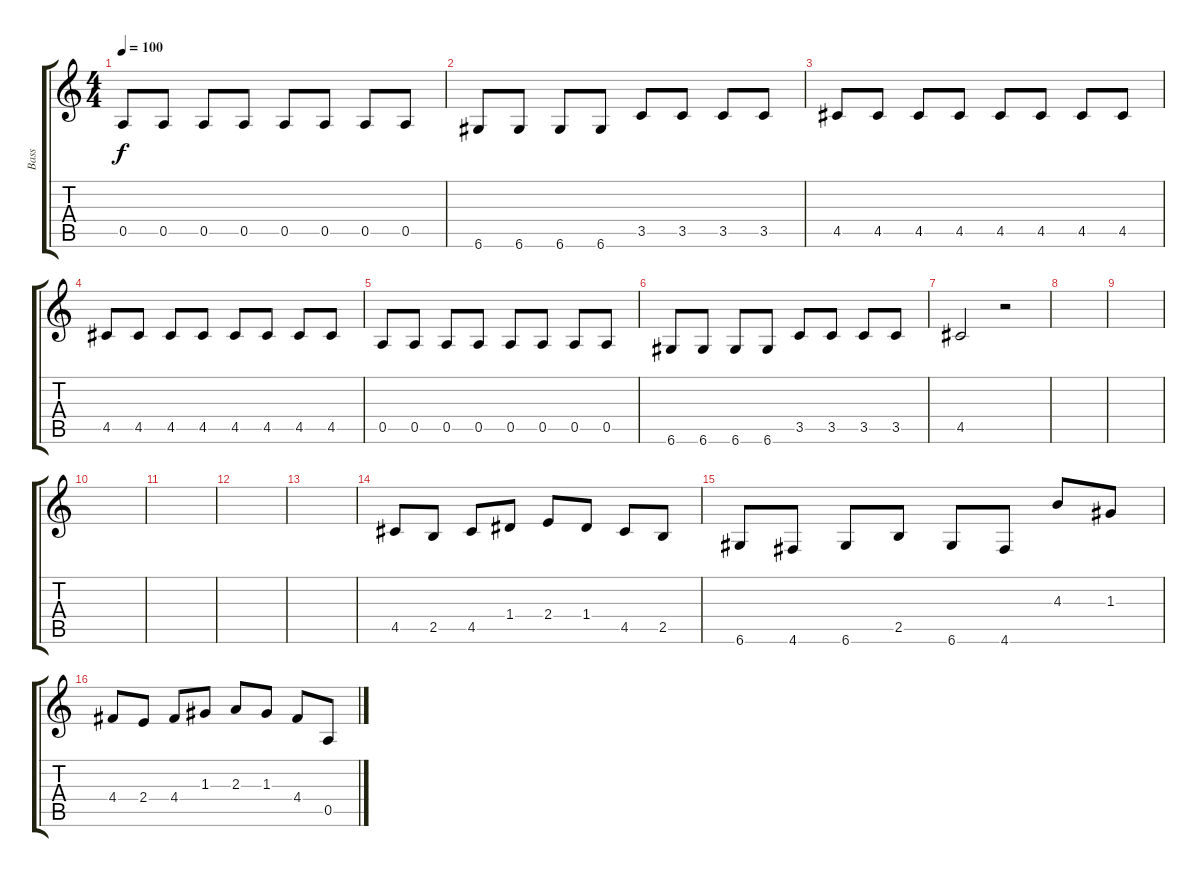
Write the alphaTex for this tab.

\track ("Bass" "Bass") {instrument electricbasspick}
\staff {score tabs}
\tuning (E4 B3 G3 D3 A2 D2) {hide}
\ts (4 4)
\tempo 100
\clef g2
\ks c
0.5.8{dy f} 0.5.8 0.5.8 0.5.8 0.5.8 0.5.8 0.5.8 0.5.8 |
6.6.8 6.6.8 6.6.8 6.6.8 3.5.8 3.5.8 3.5.8 3.5.8 |
4.5.8 4.5.8 4.5.8 4.5.8 4.5.8 4.5.8 4.5.8 4.5.8 |
4.5.8 4.5.8 4.5.8 4.5.8 4.5.8 4.5.8 4.5.8 4.5.8 |
0.5.8 0.5.8 0.5.8 0.5.8 0.5.8 0.5.8 0.5.8 0.5.8 |
6.6.8 6.6.8 6.6.8 6.6.8 3.5.8 3.5.8 3.5.8 3.5.8 |
4.5.2 r.2 |
|
|
|
|
|
|
4.5.8 2.5.8 4.5.8 1.4.8 2.4.8 1.4.8 4.5.8 2.5.8 |
6.6.8 4.6.8 6.6.8 2.5.8 6.6.8 4.6.8 4.3.8 1.3.8 |
4.4.8 2.4.8 4.4.8 1.3.8 2.3.8 1.3.8 4.4.8 0.5.8
